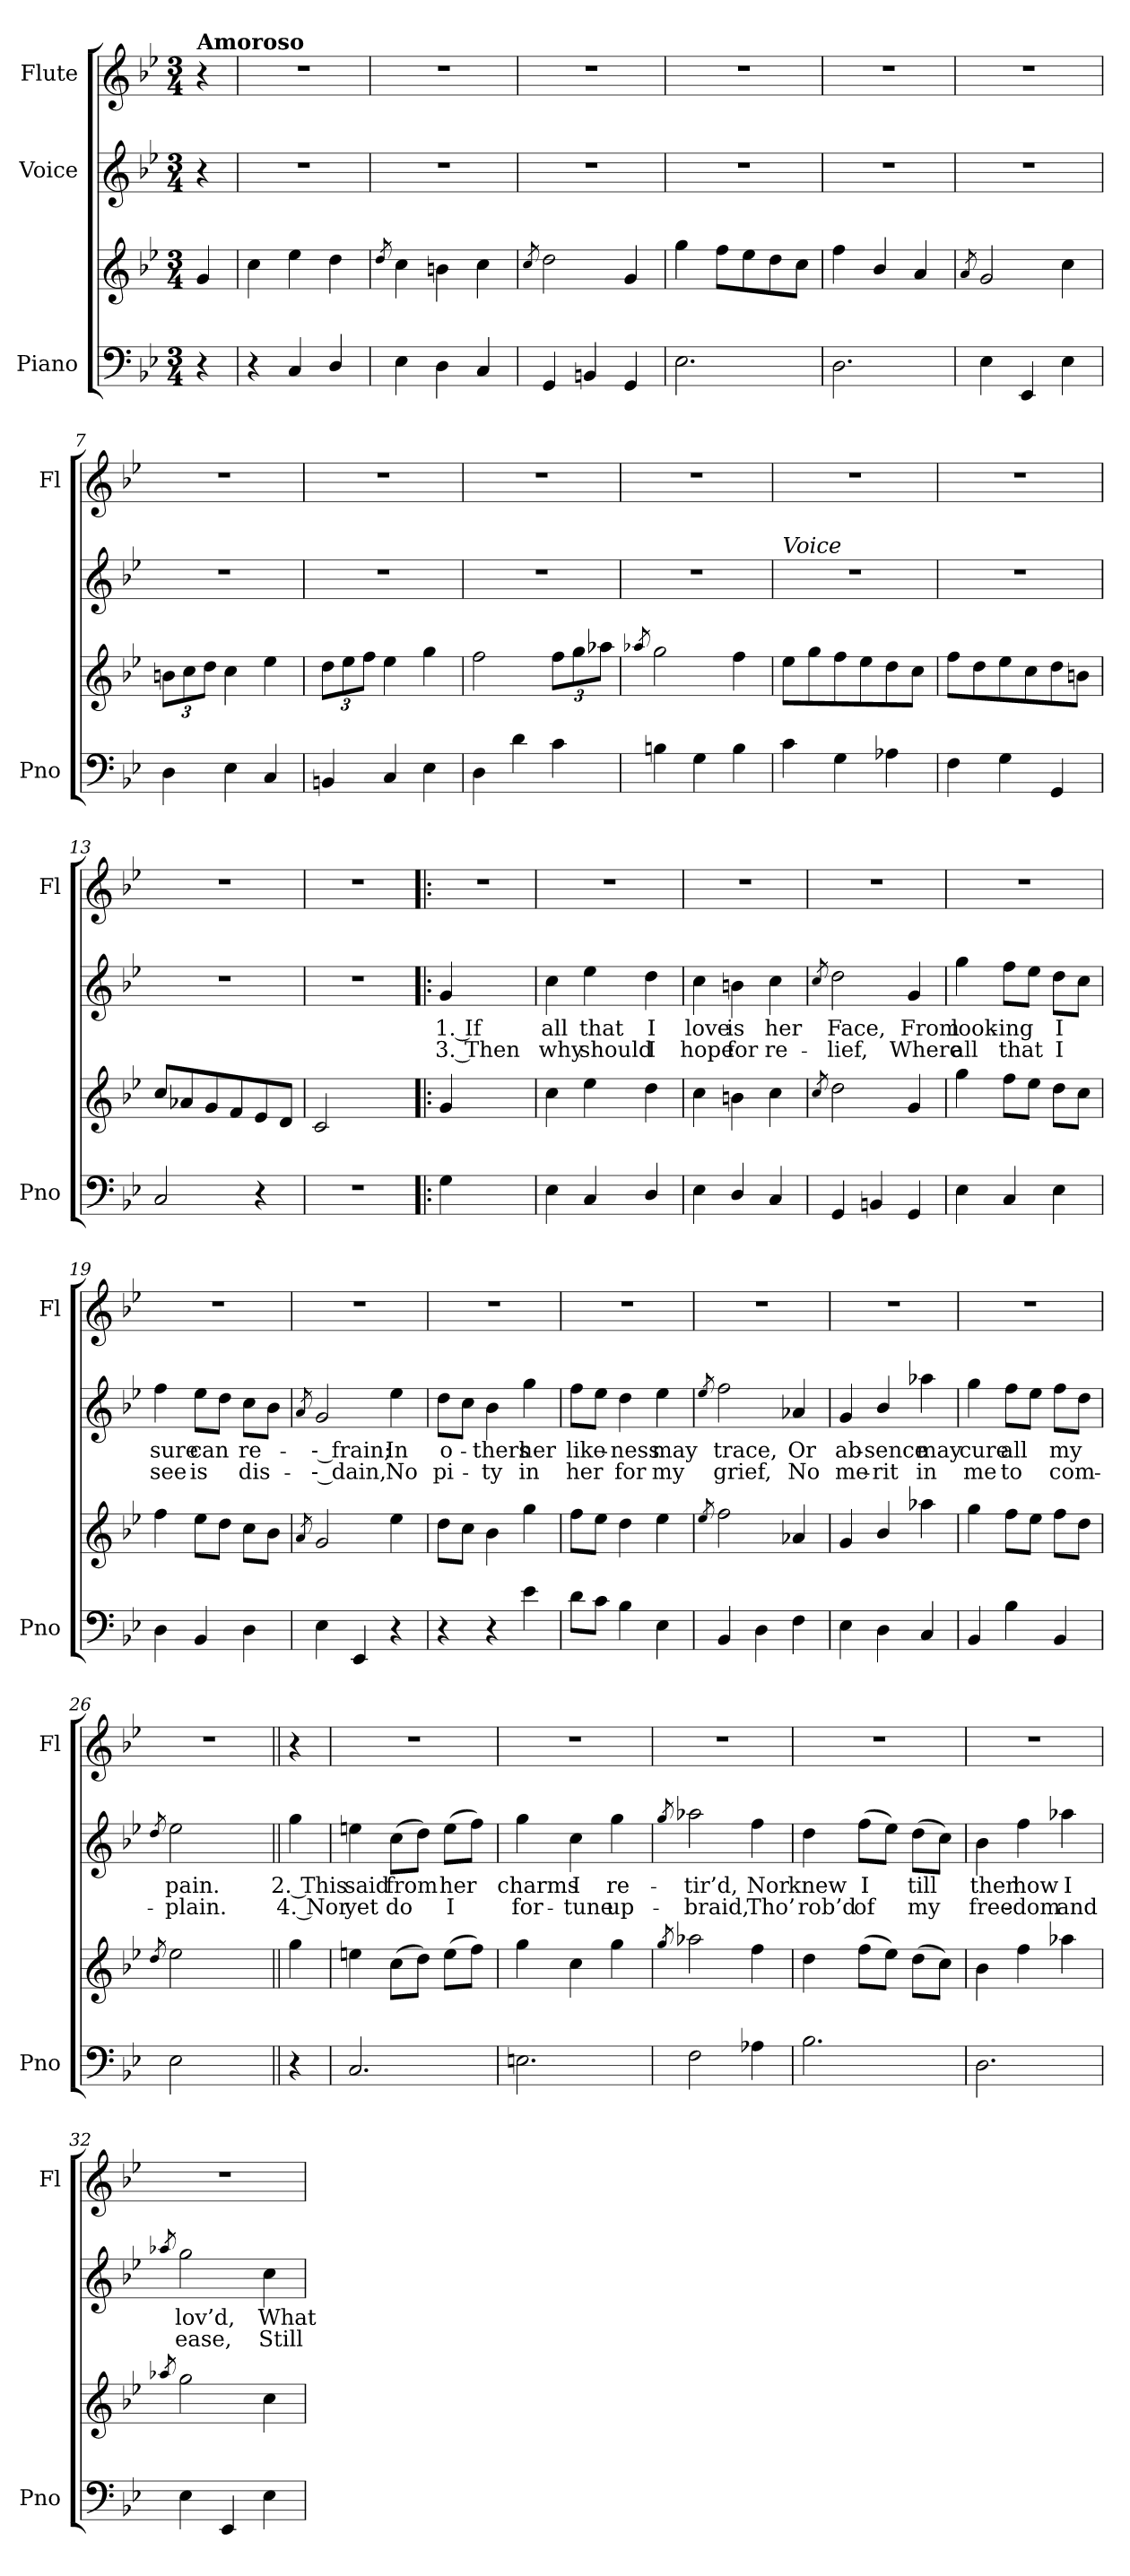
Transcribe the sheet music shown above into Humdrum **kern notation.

**kern	**kern	**kern	**text	**text	**kern
*part3	*part3	*part2	*part2	*part2	*part1
*staff4	*staff3	*staff2	*staff2	*staff2	*staff1
*I"Piano	*	*I"Voice	*	*	*I"Flute
*I'Pno	*	*	*	*	*I'Fl
*clefF4	*clefG2	*clefG2	*	*	*clefG2
*k[b-e-]	*k[b-e-]	*k[b-e-]	*	*	*k[b-e-]
*M3/4	*M3/4	*M3/4	*	*	*M3/4
=	=	=	=	=	=
!	!	!	!	!	!LO:TX:a:B:t=Amoroso
4r	4g/	4r	.	.	4r
=1	=1	=1	=1	=1	=1
4r	4cc\	2.r	.	.	2.r
4C/	4ee-\	.	.	.	.
4D/	4dd\	.	.	.	.
=2	=2	=2	=2	=2	=2
.	8qdd/	.	.	.	.
4E-\	4cc\	2.r	.	.	2.r
4D\	4bn\	.	.	.	.
4C/	4cc\	.	.	.	.
=3	=3	=3	=3	=3	=3
.	8qcc/	.	.	.	.
4GG/	2dd\	2.r	.	.	2.r
4BBn/	.	.	.	.	.
4GG/	4g/	.	.	.	.
=4	=4	=4	=4	=4	=4
2.E-\	4gg\	2.r	.	.	2.r
.	8ff\L	.	.	.	.
.	8ee-\	.	.	.	.
.	8dd\	.	.	.	.
.	8cc\J	.	.	.	.
=5	=5	=5	=5	=5	=5
2.D\	4ff\	2.r	.	.	2.r
.	4b-/	.	.	.	.
.	4a/	.	.	.	.
=6	=6	=6	=6	=6	=6
.	8qa/	.	.	.	.
4E-\	2g/	2.r	.	.	2.r
4EE-/	.	.	.	.	.
4E-\	4cc\	.	.	.	.
=7	=7	=7	=7	=7	=7
*	*Xbrackettup	*	*	*	*
4D\	12bn\L	2.r	.	.	2.r
.	12cc\	.	.	.	.
.	12dd\J	.	.	.	.
4E-\	4cc\	.	.	.	.
4C/	4ee-\	.	.	.	.
=8	=8	=8	=8	=8	=8
4BBn/	12dd\L	2.r	.	.	2.r
.	12ee-\	.	.	.	.
.	12ff\J	.	.	.	.
4C/	4ee-\	.	.	.	.
4E-\	4gg\	.	.	.	.
=9	=9	=9	=9	=9	=9
4D\	2ff\	2.r	.	.	2.r
4d\	.	.	.	.	.
4c\	12ff\L	.	.	.	.
.	12gg\	.	.	.	.
.	12aa-X\J	.	.	.	.
=10	=10	=10	=10	=10	=10
.	8qaa-X/	.	.	.	.
4Bn\	2gg\	2.r	.	.	2.r
4G\	.	.	.	.	.
4B\	4ff\	.	.	.	.
!!LO:LB:g=z
=11	=11	=11	=11	=11	=11
!	!	!LO:TX:a:i:t=Voice	!	!	!
4c\	8ee-\L	2.r	.	.	2.r
.	8gg\	.	.	.	.
4G\	8ff\	.	.	.	.
.	8ee-\	.	.	.	.
4A-X\	8dd\	.	.	.	.
.	8cc\J	.	.	.	.
=12	=12	=12	=12	=12	=12
4F\	8ff\L	2.r	.	.	2.r
.	8dd\	.	.	.	.
4G\	8ee-\	.	.	.	.
.	8cc\	.	.	.	.
4GG/	8dd\	.	.	.	.
.	8bn\J	.	.	.	.
=13	=13	=13	=13	=13	=13
2C/	8cc/L	2.r	.	.	2.r
.	8a-X/	.	.	.	.
.	8g/	.	.	.	.
.	8f/	.	.	.	.
4r	8e-/	.	.	.	.
.	8d/J	.	.	.	.
=14	=14	=14	=14	=14	=14
2.r	2c/	2.r	.	.	2.r
.	4ryy	.	.	.	.
=14X1!|:	=14X1!|:	=14X1!|:	=14X1!|:	=14X1!|:	=14X1!|:
!	!	!	!LO:LY:b	!LO:LY:b	!
4G\	4g/	4g/	1. If	3. Then	2.r
2ryy	2ryy	2ryy	.	.	.
=15	=15	=15	=15	=15	=15
!	!	!	!LO:LY:b	!LO:LY:b	!
4E-\	4cc\	4cc\	all	why	2.r
!	!	!	!LO:LY:b	!LO:LY:b	!
4C/	4ee-\	4ee-\	that	should	.
!	!	!	!LO:LY:b	!LO:LY:b	!
4D/	4dd\	4dd\	I	I	.
=16	=16	=16	=16	=16	=16
!	!	!	!LO:LY:b	!LO:LY:b	!
4E-\	4cc\	4cc\	love	hope	2.r
!	!	!	!LO:LY:b	!LO:LY:b	!
4D/	4bn\	4bn\	is	for	.
!	!	!	!LO:LY:b	!LO:LY:b	!
4C/	4cc\	4cc\	her	re-	.
=17	=17	=17	=17	=17	=17
.	8qcc/	8qcc/	.	.	.
!	!	!	!LO:LY:b	!LO:LY:b	!
4GG/	2dd\	2dd\	Face,	-lief,	2.r
4BBn/	.	.	.	.	.
!	!	!	!LO:LY:b	!LO:LY:b	!
4GG/	4g/	4g/	From	Where	.
=18	=18	=18	=18	=18	=18
!	!	!	!LO:LY:b	!LO:LY:b	!
4E-\	4gg\	4gg\	look-	all	2.r
!	!	!	!LO:LY:b	!LO:LY:b	!
4C/	8ff\L	8ff\L	-ing	that	.
.	8ee-\J	8ee-\J	.	.	.
!	!	!	!LO:LY:b	!LO:LY:b	!
4E-\	8dd\L	8dd\L	I	I	.
.	8cc\J	8cc\J	.	.	.
=19	=19	=19	=19	=19	=19
!	!	!	!LO:LY:b	!LO:LY:b	!
4D\	4ff\	4ff\	sure	see	2.r
!	!	!	!LO:LY:b	!LO:LY:b	!
4BB-/	8ee-\L	8ee-\L	can	is	.
.	8dd\J	8dd\J	.	.	.
!	!	!	!LO:LY:b	!LO:LY:b	!
4D\	8cc\L	8cc\L	re-	dis-	.
.	8b-\J	8b-\J	.	.	.
!!LO:LB:g=z
=20	=20	=20	=20	=20	=20
.	8qa/	8qa/	.	.	.
!	!	!	!LO:LY:b	!LO:LY:b	!
4E-\	2g/	2g/	-- frain;	-- dain,	2.r
4EE-/	.	.	.	.	.
!	!	!	!LO:LY:b	!LO:LY:b	!
4r	4ee-\	4ee-\	In	No	.
=21	=21	=21	=21	=21	=21
!	!	!	!LO:LY:b	!LO:LY:b	!
4r	8dd\L	8dd\L	o-	pi-	2.r
.	8cc\J	8cc\J	.	.	.
!	!	!	!LO:LY:b	!LO:LY:b	!
4r	4b-\	4b-\	-thers	-ty	.
!	!	!	!LO:LY:b	!LO:LY:b	!
4e-\	4gg\	4gg\	her	in	.
=22	=22	=22	=22	=22	=22
!	!	!	!LO:LY:b	!LO:LY:b	!
8d\L	8ff\L	8ff\L	like-	her	2.r
8c\J	8ee-\J	8ee-\J	.	.	.
!	!	!	!LO:LY:b	!LO:LY:b	!
4B-\	4dd\	4dd\	-ness	for	.
!	!	!	!LO:LY:b	!LO:LY:b	!
4E-\	4ee-\	4ee-\	may	my	.
=23	=23	=23	=23	=23	=23
.	8qee-/	8qee-/	.	.	.
!	!	!	!LO:LY:b	!LO:LY:b	!
4BB-/	2ff\	2ff\	trace,	grief,	2.r
4D\	.	.	.	.	.
!	!	!	!LO:LY:b	!LO:LY:b	!
4F\	4a-X/	4a-X/	Or	No	.
=24	=24	=24	=24	=24	=24
!	!	!	!LO:LY:b	!LO:LY:b	!
4E-\	4g/	4g/	ab-	me-	2.r
!	!	!	!LO:LY:b	!LO:LY:b	!
4D\	4b-/	4b-/	-sence	-rit	.
!	!	!	!LO:LY:b	!LO:LY:b	!
4C/	4aa-X\	4aa-X\	may	in	.
=25	=25	=25	=25	=25	=25
!	!	!	!LO:LY:b	!LO:LY:b	!
4BB-/	4gg\	4gg\	cure	me	2.r
!	!	!	!LO:LY:b	!LO:LY:b	!
4B-\	8ff\L	8ff\L	all	to	.
.	8ee-\J	8ee-\J	.	.	.
!	!	!	!LO:LY:b	!LO:LY:b	!
4BB-/	8ff\L	8ff\L	my	com-	.
.	8dd\J	8dd\J	.	.	.
=26	=26	=26	=26	=26	=26
.	8qdd/	8qdd/	.	.	.
!	!	!	!LO:LY:b	!LO:LY:b	!
2E-\	2ee-\	2ee-\	pain.	-plain.	2.r
4ryy	4ryy	4ryy	.	.	.
=26X2||	=26X2||	=26X2||	=26X2||	=26X2||	=26X2||
!	!	!	!LO:LY:b	!LO:LY:b	!
4r	4gg\	4gg\	2. This	4. Nor	4r
=27	=27	=27	=27	=27	=27
!	!	!	!LO:LY:b	!LO:LY:b	!
2.C/	4een\	4een\	said	yet	2.r
!	!	!	!LO:LY:b	!LO:LY:b	!
.	(8cc\L	(8cc\L	from	do	.
.	8dd\J)	8dd\J)	.	.	.
!	!	!	!LO:LY:b	!LO:LY:b	!
.	(8ee\L	(8ee\L	her	I	.
.	8ff\J)	8ff\J)	.	.	.
=28	=28	=28	=28	=28	=28
!	!	!	!LO:LY:b	!LO:LY:b	!
2.En\	4gg\	4gg\	charms	for-	2.r
!	!	!	!LO:LY:b	!LO:LY:b	!
.	4cc\	4cc\	I	-tune	.
!	!	!	!LO:LY:b	!LO:LY:b	!
.	4gg\	4gg\	re-	up-	.
=29	=29	=29	=29	=29	=29
.	8qgg/	8qgg/	.	.	.
!	!	!	!LO:LY:b	!LO:LY:b	!
2F\	2aa-X\	2aa-X\	-tir’d,	-braid,	2.r
!	!	!	!LO:LY:b	!LO:LY:b	!
4A-X\	4ff\	4ff\	Nor	Tho’	.
!!LO:LB:g=z
=30	=30	=30	=30	=30	=30
!	!	!	!LO:LY:b	!LO:LY:b	!
2.B-\	4dd\	4dd\	knew	rob’d	2.r
!	!	!	!LO:LY:b	!LO:LY:b	!
.	(8ff\L	(8ff\L	I	of	.
.	8ee-\J)	8ee-\J)	.	.	.
!	!	!	!LO:LY:b	!LO:LY:b	!
.	(8dd\L	(8dd\L	till	my	.
.	8cc\J)	8cc\J)	.	.	.
=31	=31	=31	=31	=31	=31
!	!	!	!LO:LY:b	!LO:LY:b	!
2.D\	4b-\	4b-\	then	free-	2.r
!	!	!	!LO:LY:b	!LO:LY:b	!
.	4ff\	4ff\	how	-dom	.
!	!	!	!LO:LY:b	!LO:LY:b	!
.	4aa-X\	4aa-X\	I	and	.
=32	=32	=32	=32	=32	=32
.	8qaa-X/	8qaa-X/	.	.	.
!	!	!	!LO:LY:b	!LO:LY:b	!
4E-\	2gg\	2gg\	lov’d,	ease,	2.r
4EE-/	.	.	.	.	.
!	!	!	!LO:LY:b	!LO:LY:b	!
4E-\	4cc\	4cc\	What	Still	.
=	=	=	=	=	=
*-	*-	*-	*-	*-	*-
